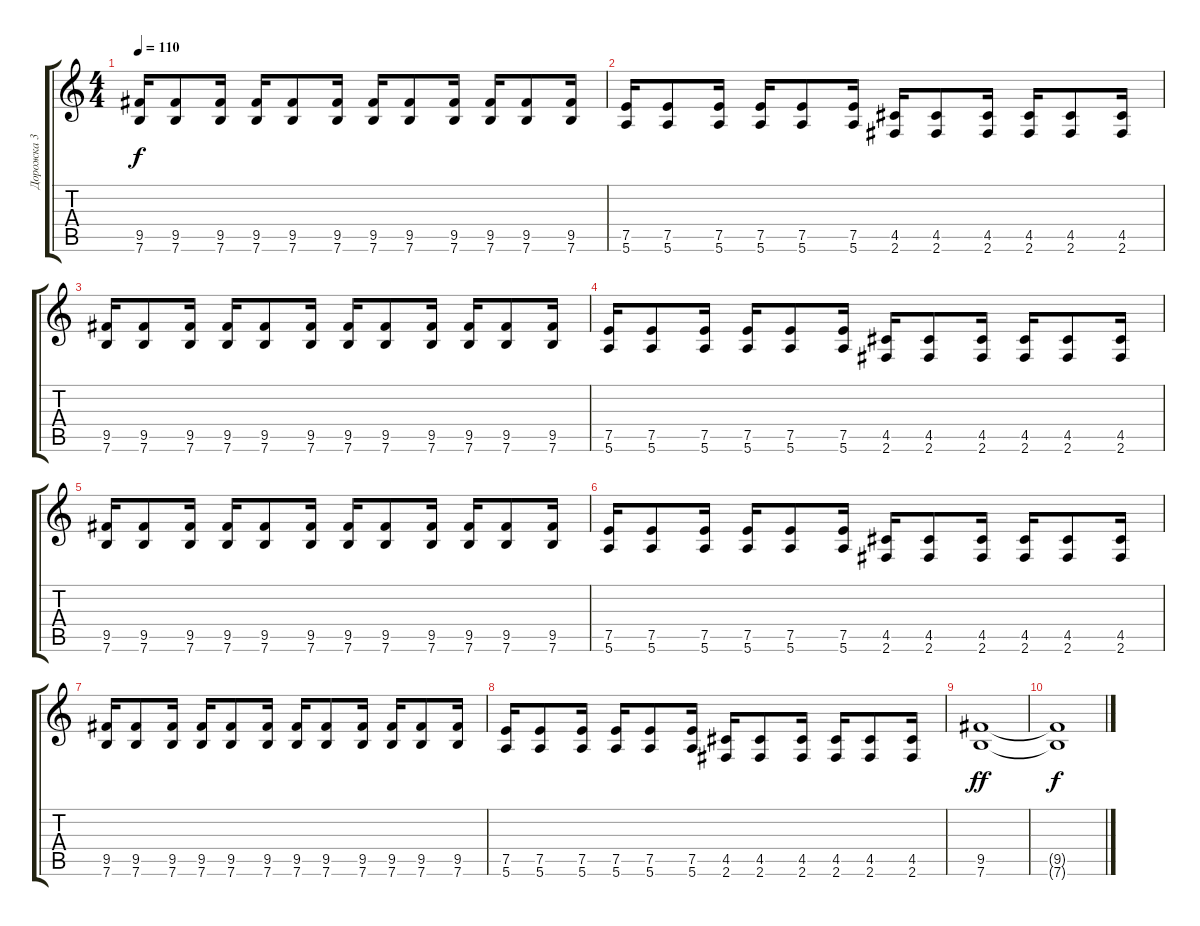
\track ("Дорожка 3" "Дорожка 3") {instrument overdrivenguitar}
\staff {score tabs}
\tuning (E4 B3 G3 D3 A2 E2) {hide}
\ts (4 4)
\tempo 110
\clef g2
\ks c
(9.5 7.6).16{dy f} (9.5 7.6).8 (9.5 7.6).16 (9.5 7.6).16 (9.5 7.6).8 (9.5 7.6).16 (9.5 7.6).16 (9.5 7.6).8 (9.5 7.6).16 (9.5 7.6).16 (9.5 7.6).8 (9.5 7.6).16 |
(7.5 5.6).16 (7.5 5.6).8 (7.5 5.6).16 (7.5 5.6).16 (7.5 5.6).8 (7.5 5.6).16 (4.5 2.6).16 (4.5 2.6).8 (4.5 2.6).16 (4.5 2.6).16 (4.5 2.6).8 (4.5 2.6).16 |
(9.5 7.6).16 (9.5 7.6).8 (9.5 7.6).16 (9.5 7.6).16 (9.5 7.6).8 (9.5 7.6).16 (9.5 7.6).16 (9.5 7.6).8 (9.5 7.6).16 (9.5 7.6).16 (9.5 7.6).8 (9.5 7.6).16 |
(7.5 5.6).16 (7.5 5.6).8 (7.5 5.6).16 (7.5 5.6).16 (7.5 5.6).8 (7.5 5.6).16 (4.5 2.6).16 (4.5 2.6).8 (4.5 2.6).16 (4.5 2.6).16 (4.5 2.6).8 (4.5 2.6).16 |
(9.5 7.6).16 (9.5 7.6).8 (9.5 7.6).16 (9.5 7.6).16 (9.5 7.6).8 (9.5 7.6).16 (9.5 7.6).16 (9.5 7.6).8 (9.5 7.6).16 (9.5 7.6).16 (9.5 7.6).8 (9.5 7.6).16 |
(7.5 5.6).16 (7.5 5.6).8 (7.5 5.6).16 (7.5 5.6).16 (7.5 5.6).8 (7.5 5.6).16 (4.5 2.6).16 (4.5 2.6).8 (4.5 2.6).16 (4.5 2.6).16 (4.5 2.6).8 (4.5 2.6).16 |
(9.5 7.6).16 (9.5 7.6).8 (9.5 7.6).16 (9.5 7.6).16 (9.5 7.6).8 (9.5 7.6).16 (9.5 7.6).16 (9.5 7.6).8 (9.5 7.6).16 (9.5 7.6).16 (9.5 7.6).8 (9.5 7.6).16 |
(7.5 5.6).16 (7.5 5.6).8 (7.5 5.6).16 (7.5 5.6).16 (7.5 5.6).8 (7.5 5.6).16 (4.5 2.6).16 (4.5 2.6).8 (4.5 2.6).16 (4.5 2.6).16 (4.5 2.6).8 (4.5 2.6).16 |
(9.5 7.6).1{dy ff} |
(9.5{t} 7.6{t}).1{dy f}
